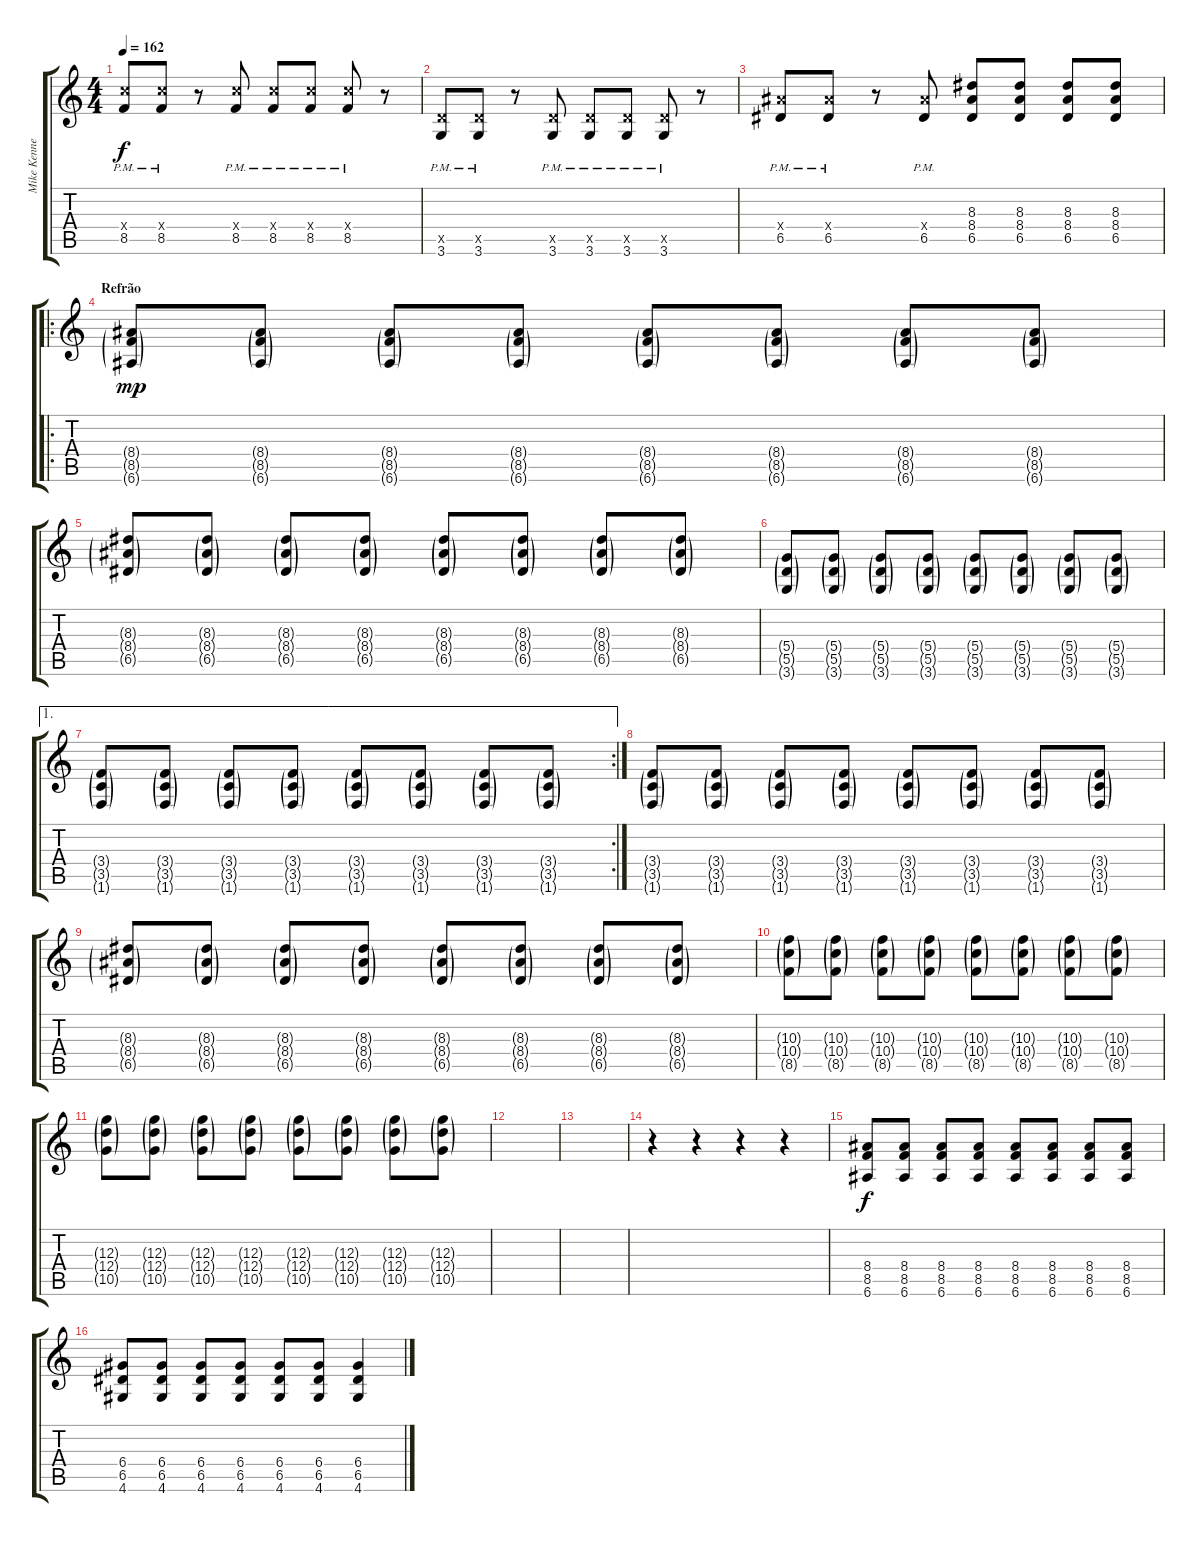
\track ("Mike Kennerty" "Mike Kenne") {instrument distortionguitar}
\staff {score tabs}
\tuning (E4 B3 G3 D3 A2 E2) {hide}
\ts (4 4)
\tempo 162
\clef g2
\ks c
(10.4{x} 8.5{pm}).8{dy f} (10.4{x} 8.5{pm}).8 r.8 (10.4{x} 8.5{pm}).8 (10.4{x} 8.5{pm}).8 (10.4{x} 8.5{pm}).8 (10.4{x} 8.5{pm}).8 r.8 |
(5.5{x} 3.6{pm}).8 (5.5{x} 3.6{pm}).8 r.8 (5.5{x} 3.6{pm}).8 (5.5{x} 3.6{pm}).8 (5.5{x} 3.6{pm}).8 (5.5{x} 3.6{pm}).8 r.8 |
(8.4{x} 6.5{pm}).8 (8.4{x} 6.5{pm}).8 r.8 (8.4{x} 6.5{pm}).8 (8.3 8.4 6.5).8 (8.3 8.4 6.5).8 (8.3 8.4 6.5).8 (8.3 8.4 6.5).8 |
\ro
\section ("" "Refrão")
(8.4{g} 8.5{g} 6.6{g}).8{dy mp} (8.4{g} 8.5{g} 6.6{g}).8 (8.4{g} 8.5{g} 6.6{g}).8 (8.4{g} 8.5{g} 6.6{g}).8 (8.4{g} 8.5{g} 6.6{g}).8 (8.4{g} 8.5{g} 6.6{g}).8 (8.4{g} 8.5{g} 6.6{g}).8 (8.4{g} 8.5{g} 6.6{g}).8 |
(8.3{g} 8.4{g} 6.5{g}).8 (8.3{g} 8.4{g} 6.5{g}).8 (8.3{g} 8.4{g} 6.5{g}).8 (8.3{g} 8.4{g} 6.5{g}).8 (8.3{g} 8.4{g} 6.5{g}).8 (8.3{g} 8.4{g} 6.5{g}).8 (8.3{g} 8.4{g} 6.5{g}).8 (8.3{g} 8.4{g} 6.5{g}).8 |
(5.4{g} 5.5{g} 3.6{g}).8 (5.4{g} 5.5{g} 3.6{g}).8 (5.4{g} 5.5{g} 3.6{g}).8 (5.4{g} 5.5{g} 3.6{g}).8 (5.4{g} 5.5{g} 3.6{g}).8 (5.4{g} 5.5{g} 3.6{g}).8 (5.4{g} 5.5{g} 3.6{g}).8 (5.4{g} 5.5{g} 3.6{g}).8 |
\ae 1
\rc 2
(3.4{g} 3.5{g} 1.6{g}).8 (3.4{g} 3.5{g} 1.6{g}).8 (3.4{g} 3.5{g} 1.6{g}).8 (3.4{g} 3.5{g} 1.6{g}).8 (3.4{g} 3.5{g} 1.6{g}).8 (3.4{g} 3.5{g} 1.6{g}).8 (3.4{g} 3.5{g} 1.6{g}).8 (3.4{g} 3.5{g} 1.6{g}).8 |
(3.4{g} 3.5{g} 1.6{g}).8 (3.4{g} 3.5{g} 1.6{g}).8 (3.4{g} 3.5{g} 1.6{g}).8 (3.4{g} 3.5{g} 1.6{g}).8 (3.4{g} 3.5{g} 1.6{g}).8 (3.4{g} 3.5{g} 1.6{g}).8 (3.4{g} 3.5{g} 1.6{g}).8 (3.4{g} 3.5{g} 1.6{g}).8 |
(8.3{g} 8.4{g} 6.5{g}).8 (8.3{g} 8.4{g} 6.5{g}).8 (8.3{g} 8.4{g} 6.5{g}).8 (8.3{g} 8.4{g} 6.5{g}).8 (8.3{g} 8.4{g} 6.5{g}).8 (8.3{g} 8.4{g} 6.5{g}).8 (8.3{g} 8.4{g} 6.5{g}).8 (8.3{g} 8.4{g} 6.5{g}).8 |
(10.3{g} 10.4{g} 8.5{g}).8 (10.3{g} 10.4{g} 8.5{g}).8 (10.3{g} 10.4{g} 8.5{g}).8 (10.3{g} 10.4{g} 8.5{g}).8 (10.3{g} 10.4{g} 8.5{g}).8 (10.3{g} 10.4{g} 8.5{g}).8 (10.3{g} 10.4{g} 8.5{g}).8 (10.3{g} 10.4{g} 8.5{g}).8 |
(12.3{g} 12.4{g} 10.5{g}).8 (12.3{g} 12.4{g} 10.5{g}).8 (12.3{g} 12.4{g} 10.5{g}).8 (12.3{g} 12.4{g} 10.5{g}).8 (12.3{g} 12.4{g} 10.5{g}).8 (12.3{g} 12.4{g} 10.5{g}).8 (12.3{g} 12.4{g} 10.5{g}).8 (12.3{g} 12.4{g} 10.5{g}).8 |
|
|
r.4 r.4 r.4 r.4{volume 13} |
(8.4 8.5 6.6).8{dy f} (8.4 8.5 6.6).8 (8.4 8.5 6.6).8 (8.4 8.5 6.6).8 (8.4 8.5 6.6).8 (8.4 8.5 6.6).8 (8.4 8.5 6.6).8 (8.4 8.5 6.6).8 |
(6.4 6.5 4.6).8 (6.4 6.5 4.6).8 (6.4 6.5 4.6).8 (6.4 6.5 4.6).8 (6.4 6.5 4.6).8 (6.4 6.5 4.6).8 (6.4 6.5 4.6).4
